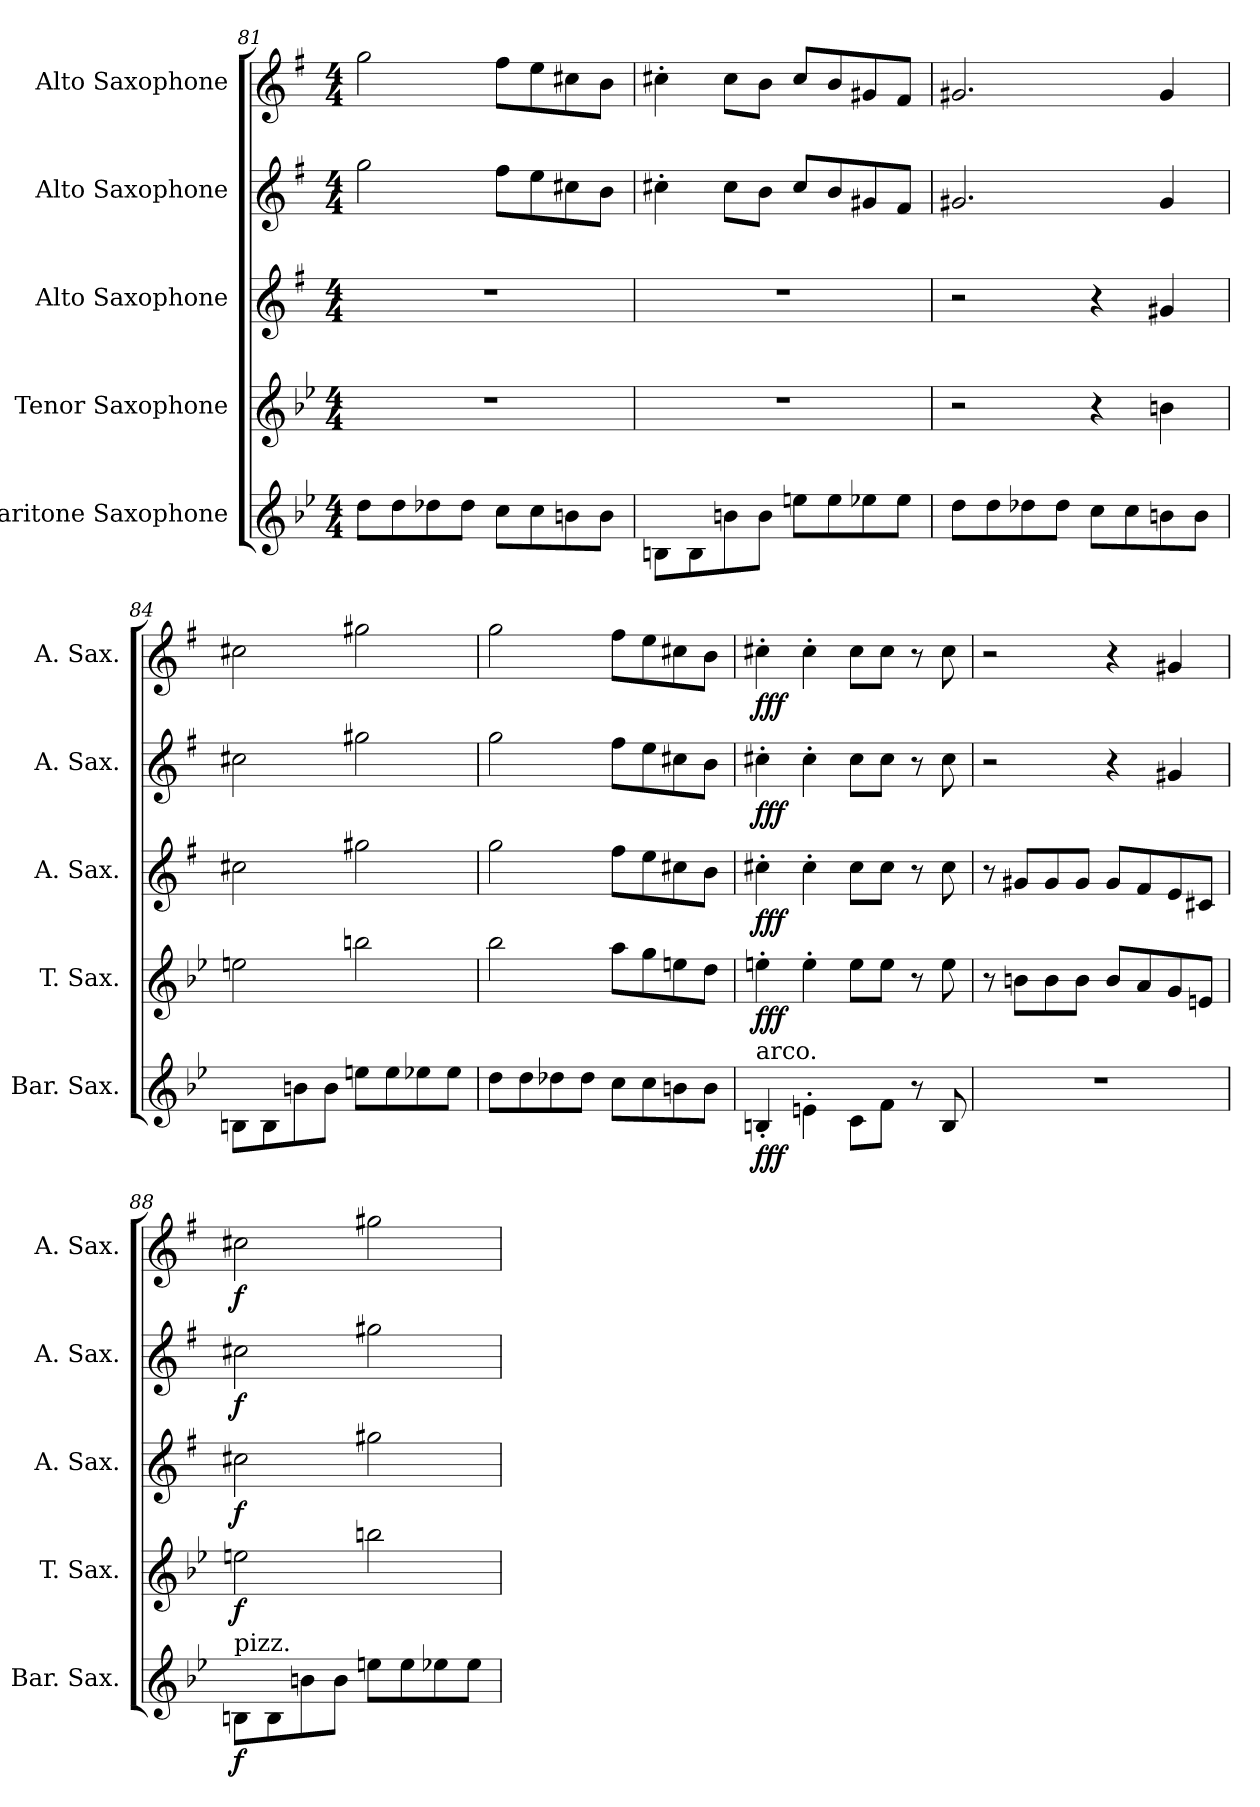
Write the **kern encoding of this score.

**kern	**dynam	**kern	**dynam	**kern	**dynam	**kern	**dynam	**kern	**dynam
*part5	*part5	*part4	*part4	*part3	*part3	*part2	*part2	*part1	*part1
*staff5	*staff5	*staff4	*staff4	*staff3	*staff3	*staff2	*staff2	*staff1	*staff1
*I"Baritone Saxophone	*	*I"Tenor Saxophone	*	*I"Alto Saxophone	*	*I"Alto Saxophone	*	*I"Alto Saxophone	*
*I'Bar. Sax.	*	*I'T. Sax.	*	*I'A. Sax.	*	*I'A. Sax.	*	*I'A. Sax.	*
*clefG2	*	*clefG2	*	*clefG2	*	*clefG2	*	*clefG2	*
*ITrd12c21	*	*ITrd8c14	*	*ITrd5c9	*	*ITrd5c9	*	*ITrd5c9	*
*k[b-e-]	*	*k[b-e-]	*	*k[b-e-]	*	*k[b-e-]	*	*k[b-e-]	*
*M4/4	*	*M4/4	*	*M4/4	*	*M4/4	*	*M4/4	*
=81	=81	=81	=81	=81	=81	=81	=81	=81	=81
8d\L	.	1r	.	1r	.	2b-\	.	2b-\	.
8d\	.	.	.	.	.	.	.	.	.
8d-X\	.	.	.	.	.	.	.	.	.
8d-\J	.	.	.	.	.	.	.	.	.
8c\L	.	.	.	.	.	8a\L	.	8a\L	.
8c\	.	.	.	.	.	8g\	.	8g\	.
8Bn\	.	.	.	.	.	8en\	.	8en\	.
8B\J	.	.	.	.	.	8d\J	.	8d\J	.
=82	=82	=82	=82	=82	=82	=82	=82	=82	=82
8BBn\L	.	1r	.	1r	.	4en'\	.	4en'\	.
8BB\	.	.	.	.	.	.	.	.	.
8Bn\	.	.	.	.	.	8e\L	.	8e\L	.
8B\J	.	.	.	.	.	8d\J	.	8d\J	.
8en\L	.	.	.	.	.	8e/L	.	8e/L	.
8e\	.	.	.	.	.	8d/	.	8d/	.
8e-X\	.	.	.	.	.	8Bn/	.	8Bn/	.
8e-\J	.	.	.	.	.	8A/J	.	8A/J	.
!!LO:LB:g=z
=83	=83	=83	=83	=83	=83	=83	=83	=83	=83
8d\L	.	2r	.	2r	.	2.Bn/	.	2.Bn/	.
8d\	.	.	.	.	.	.	.	.	.
8d-X\	.	.	.	.	.	.	.	.	.
8d-\J	.	.	.	.	.	.	.	.	.
8c\L	.	4r	.	4r	.	.	.	.	.
8c\	.	.	.	.	.	.	.	.	.
8Bn\	.	4Bn\	.	4Bn/	.	4B/	.	4B/	.
8B\J	.	.	.	.	.	.	.	.	.
=84	=84	=84	=84	=84	=84	=84	=84	=84	=84
8BBn\L	.	2en\	.	2en\	.	2en\	.	2en\	.
8BB\	.	.	.	.	.	.	.	.	.
8Bn\	.	.	.	.	.	.	.	.	.
8B\J	.	.	.	.	.	.	.	.	.
8en\L	.	2bn\	.	2bn\	.	2bn\	.	2bn\	.
8e\	.	.	.	.	.	.	.	.	.
8e-X\	.	.	.	.	.	.	.	.	.
8e-\J	.	.	.	.	.	.	.	.	.
=85	=85	=85	=85	=85	=85	=85	=85	=85	=85
8d\L	.	2b-\	.	2b-\	.	2b-\	.	2b-\	.
8d\	.	.	.	.	.	.	.	.	.
8d-X\	.	.	.	.	.	.	.	.	.
8d-\J	.	.	.	.	.	.	.	.	.
8c\L	.	8a\L	.	8a\L	.	8a\L	.	8a\L	.
8c\	.	8g\	.	8g\	.	8g\	.	8g\	.
8Bn\	.	8en\	.	8en\	.	8en\	.	8en\	.
8B\J	.	8d\J	.	8d\J	.	8d\J	.	8d\J	.
!!LO:PB:g=z
=86	=86	=86	=86	=86	=86	=86	=86	=86	=86
!LO:TX:a:t=arco.	!	!	!	!	!	!	!	!	!
!	!LO:DY:b	!	!LO:DY:b	!	!LO:DY:b	!	!LO:DY:b	!	!LO:DY:b
4BBn'/	fff	4en'\	fff	4en'\	fff	4en'\	fff	4en'\	fff
4En'\	.	4e'\	.	4e'\	.	4e'\	.	4e'\	.
8C\L	.	8e\L	.	8e\L	.	8e\L	.	8e\L	.
8F\J	.	8e\J	.	8e\J	.	8e\J	.	8e\J	.
8r	.	8r	.	8r	.	8r	.	8r	.
8BB/	.	8e\	.	8e\	.	8e\	.	8e\	.
=87	=87	=87	=87	=87	=87	=87	=87	=87	=87
1r	.	8r	.	8r	.	2r	.	2r	.
.	.	8Bn\L	.	8Bn/L	.	.	.	.	.
.	.	8B\	.	8B/	.	.	.	.	.
.	.	8B\J	.	8B/J	.	.	.	.	.
.	.	8B/L	.	8B/L	.	4r	.	4r	.
.	.	8A/	.	8A/	.	.	.	.	.
.	.	8G/	.	8G/	.	4Bn/	.	4Bn/	.
.	.	8En/J	.	8En/J	.	.	.	.	.
=88	=88	=88	=88	=88	=88	=88	=88	=88	=88
!LO:TX:a:t=pizz.	!	!	!	!	!	!	!	!	!
!	!LO:DY:b	!	!LO:DY:b	!	!LO:DY:b	!	!LO:DY:b	!	!LO:DY:b
8BBn\L	f	2en\	f	2en\	f	2en\	f	2en\	f
8BB\	.	.	.	.	.	.	.	.	.
8Bn\	.	.	.	.	.	.	.	.	.
8B\J	.	.	.	.	.	.	.	.	.
8en\L	.	2bn\	.	2bn\	.	2bn\	.	2bn\	.
8e\	.	.	.	.	.	.	.	.	.
8e-X\	.	.	.	.	.	.	.	.	.
8e-\J	.	.	.	.	.	.	.	.	.
=	=	=	=	=	=	=	=	=	=
*-	*-	*-	*-	*-	*-	*-	*-	*-	*-
